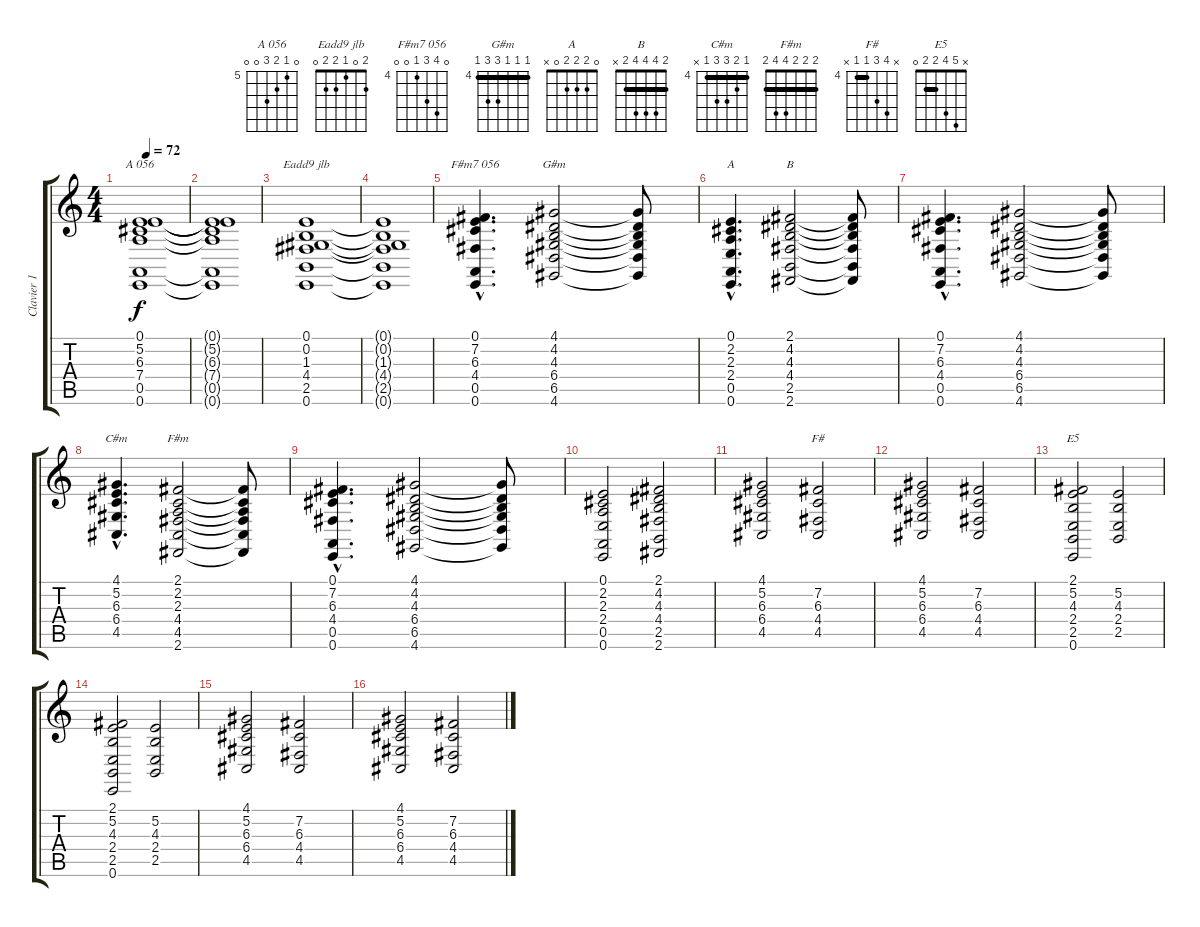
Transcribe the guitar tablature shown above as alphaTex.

\track ("Clavier 1 - Synthé" "Clavier 1 ") {instrument stringensemble2}
\staff {score tabs}
\tuning (E4 B3 G3 D3 A2 E2) {hide}
\chord ("A 056" 0 5 6 7 0 0) {firstfret 5}
\chord ("Eadd9 jlb" 2 0 1 2 2 0)
\chord ("F#m7 056" 0 7 6 4 0 0) {firstfret 4}
\chord ("G#m" 4 4 4 6 6 4) {firstfret 4 barre 4}
\chord ("A" 0 2 2 2 0 x)
\chord ("B" 2 4 4 4 2 x) {barre 2}
\chord ("C#m" 4 5 6 6 4 x) {firstfret 4 barre 4}
\chord ("F#m" 2 2 2 4 4 2) {barre 2}
\chord ("F#" x 7 6 4 4 x) {firstfret 4 barre 4}
\chord ("E5" x 5 4 2 2 0) {barre 2}
\ts (4 4)
\tempo 72
\clef g2
\ks c
(0.1 5.2 6.3 7.4 0.5 0.6).1{ch "A 056" dy f} |
(0.1{t} 5.2{t} 6.3{t} 7.4{t} 0.5{t} 0.6{t}).1 |
(0.1 0.2 1.3 4.4 2.5 0.6).1{ch "Eadd9 jlb"} |
(0.1{t} 0.2{t} 1.3{t} 4.4{t} 2.5{t} 0.6{t}).1{volume 8} |
(0.1{hac} 7.2{hac} 6.3{hac} 4.4{hac} 0.5{hac} 0.6{hac}).4{d ch "F#m7 056" volume 8} (4.1 4.2 4.3 6.4 6.5 4.6).2{ch "G#m"} (4.1{t} 4.2{t} 4.3{t} 6.4{t} 6.5{t} 4.6{t}).8 |
(0.1{hac} 2.2{hac} 2.3{hac} 2.4{hac} 0.5{hac} 0.6{hac}).4{d ch "A"} (2.1 4.2 4.3 4.4 2.5 2.6).2{ch "B"} (2.1{t} 4.2{t} 4.3{t} 4.4{t} 2.5{t} 2.6{t}).8 |
(0.1{hac} 7.2{hac} 6.3{hac} 4.4{hac} 0.5{hac} 0.6{hac}).4{d} (4.1 4.2 4.3 6.4 6.5 4.6).2 (4.1{t} 4.2{t} 4.3{t} 6.4{t} 6.5{t} 4.6{t}).8 |
(4.1{hac} 5.2{hac} 6.3{hac} 6.4{hac} 4.5{hac}).4{d ch "C#m"} (2.1 2.2 2.3 4.4 4.5 2.6).2{ch "F#m"} (2.1{t} 2.2{t} 2.3{t} 4.4{t} 4.5{t} 2.6{t}).8 |
(0.1{hac} 7.2{hac} 6.3{hac} 4.4{hac} 0.5{hac} 0.6{hac}).4{d} (4.1 4.2 4.3 6.4 6.5 4.6).2 (4.1{t} 4.2{t} 4.3{t} 6.4{t} 6.5{t} 4.6{t}).8 |
(0.1 2.2 2.3 2.4 0.5 0.6).2{volume 10} (2.1 4.2 4.3 4.4 2.5 2.6).2 |
(4.1 5.2 6.3 6.4 4.5).2 (7.2 6.3 4.4 4.5).2{ch "F#"} |
(4.1 5.2 6.3 6.4 4.5).2 (7.2 6.3 4.4 4.5).2 |
(2.1 5.2 4.3 2.4 2.5 0.6).2{ch "E5"} (5.2 4.3 2.4 2.5).2 |
(2.1 5.2 4.3 2.4 2.5 0.6).2 (5.2 4.3 2.4 2.5).2 |
(4.1 5.2 6.3 6.4 4.5).2 (7.2 6.3 4.4 4.5).2 |
(4.1 5.2 6.3 6.4 4.5).2 (7.2 6.3 4.4 4.5).2
